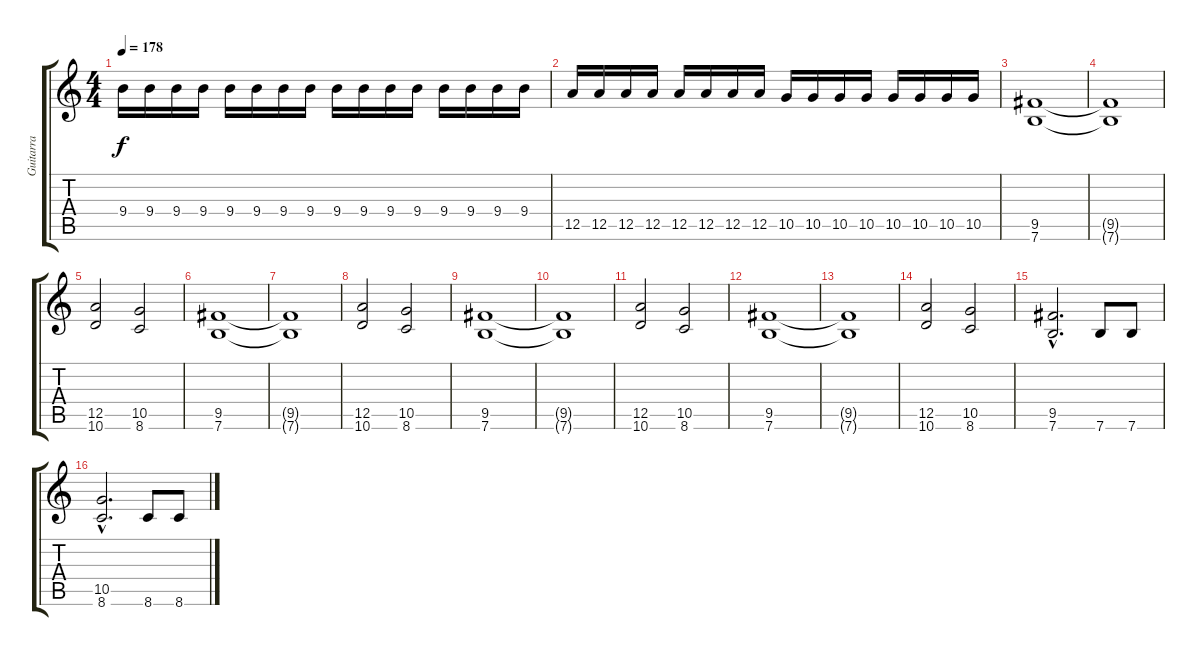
\track ("Guitarra" "Guitarra") {instrument distortionguitar}
\staff {score tabs}
\tuning (E4 B3 G3 D3 A2 E2) {hide}
\ts (4 4)
\tempo 178
\clef g2
\ks c
9.4.16{dy f} 9.4.16 9.4.16 9.4.16 9.4.16 9.4.16 9.4.16 9.4.16 9.4.16 9.4.16 9.4.16 9.4.16 9.4.16 9.4.16 9.4.16 9.4.16 |
12.5.16 12.5.16 12.5.16 12.5.16 12.5.16 12.5.16 12.5.16 12.5.16 10.5.16 10.5.16 10.5.16 10.5.16 10.5.16 10.5.16 10.5.16 10.5.16 |
(9.5 7.6).1 |
(9.5{t} 7.6{t}).1 |
(12.5 10.6).2 (10.5 8.6).2 |
(9.5 7.6).1 |
(9.5{t} 7.6{t}).1 |
(12.5 10.6).2 (10.5 8.6).2 |
(9.5 7.6).1 |
(9.5{t} 7.6{t}).1 |
(12.5 10.6).2 (10.5 8.6).2 |
(9.5 7.6).1 |
(9.5{t} 7.6{t}).1 |
(12.5 10.6).2 (10.5 8.6).2 |
(9.5{hac} 7.6{hac}).2{d} 7.6.8 7.6.8 |
(10.5{hac} 8.6{hac}).2{d} 8.6.8 8.6.8
